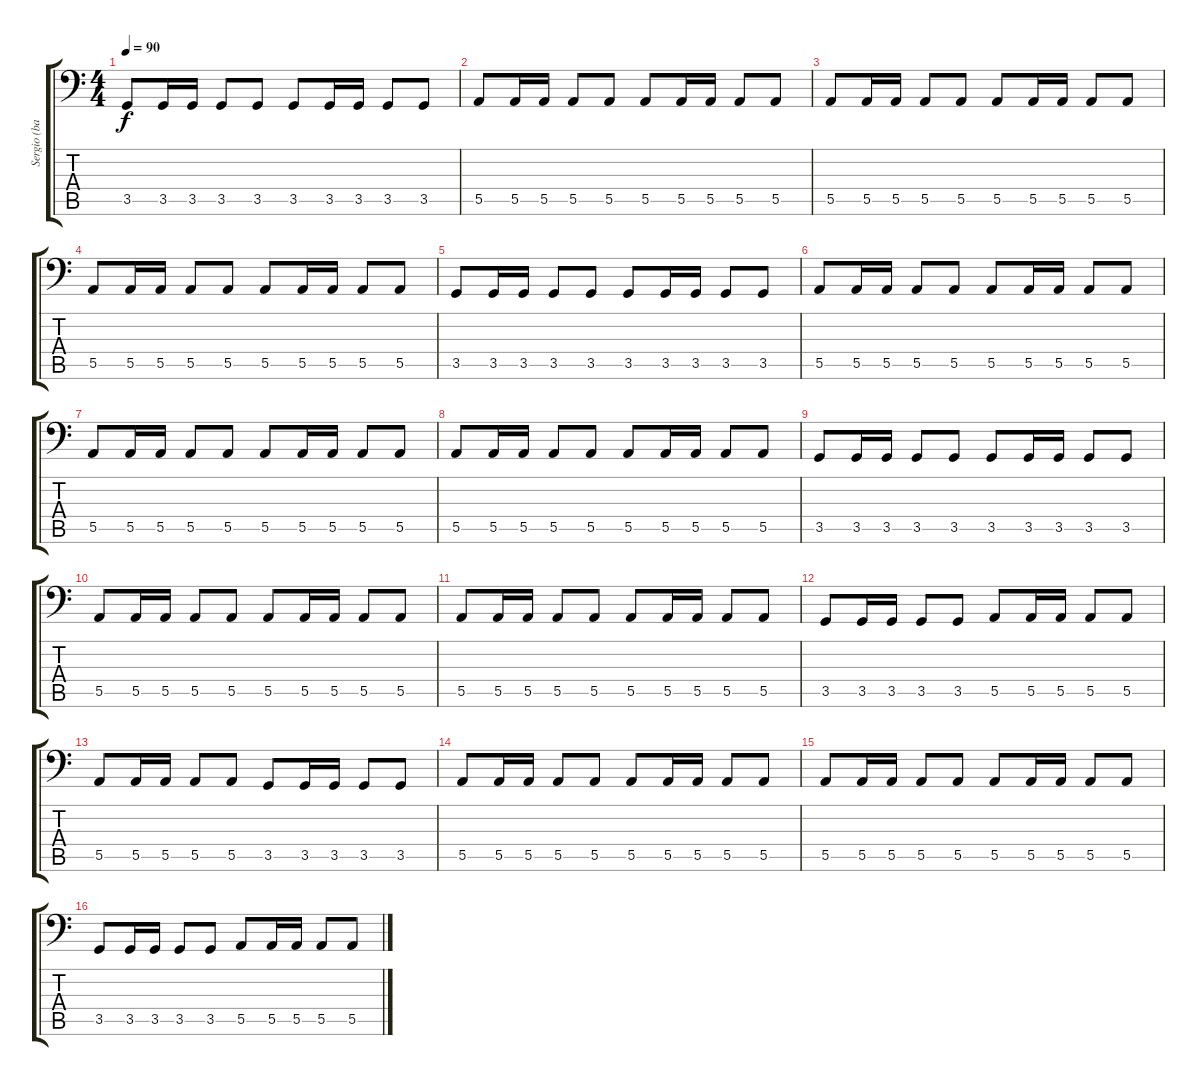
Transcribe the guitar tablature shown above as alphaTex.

\track ("Sergio (bajo)" "Sergio (ba") {instrument electricbassfinger}
\staff {score tabs}
\tuning (C3 G2 D2 A1 E1 B0) {hide}
\ts (4 4)
\tempo 90
\clef f4
\ks c
3.5.8{dy f} 3.5.16 3.5.16 3.5.8 3.5.8 3.5.8 3.5.16 3.5.16 3.5.8 3.5.8 |
5.5.8 5.5.16 5.5.16 5.5.8 5.5.8 5.5.8 5.5.16 5.5.16 5.5.8 5.5.8 |
5.5.8 5.5.16 5.5.16 5.5.8 5.5.8 5.5.8 5.5.16 5.5.16 5.5.8 5.5.8 |
5.5.8 5.5.16 5.5.16 5.5.8 5.5.8 5.5.8 5.5.16 5.5.16 5.5.8 5.5.8 |
3.5.8 3.5.16 3.5.16 3.5.8 3.5.8 3.5.8 3.5.16 3.5.16 3.5.8 3.5.8 |
5.5.8 5.5.16 5.5.16 5.5.8 5.5.8 5.5.8 5.5.16 5.5.16 5.5.8 5.5.8 |
5.5.8 5.5.16 5.5.16 5.5.8 5.5.8 5.5.8 5.5.16 5.5.16 5.5.8 5.5.8 |
5.5.8 5.5.16 5.5.16 5.5.8 5.5.8 5.5.8 5.5.16 5.5.16 5.5.8 5.5.8 |
3.5.8 3.5.16 3.5.16 3.5.8 3.5.8 3.5.8 3.5.16 3.5.16 3.5.8 3.5.8 |
5.5.8 5.5.16 5.5.16 5.5.8 5.5.8 5.5.8 5.5.16 5.5.16 5.5.8 5.5.8 |
5.5.8 5.5.16 5.5.16 5.5.8 5.5.8 5.5.8 5.5.16 5.5.16 5.5.8 5.5.8 |
3.5.8 3.5.16 3.5.16 3.5.8 3.5.8 5.5.8 5.5.16 5.5.16 5.5.8 5.5.8 |
5.5.8 5.5.16 5.5.16 5.5.8 5.5.8 3.5.8 3.5.16 3.5.16 3.5.8 3.5.8 |
5.5.8 5.5.16 5.5.16 5.5.8 5.5.8 5.5.8 5.5.16 5.5.16 5.5.8 5.5.8 |
5.5.8 5.5.16 5.5.16 5.5.8 5.5.8 5.5.8 5.5.16 5.5.16 5.5.8 5.5.8 |
3.5.8 3.5.16 3.5.16 3.5.8 3.5.8 5.5.8 5.5.16 5.5.16 5.5.8 5.5.8
